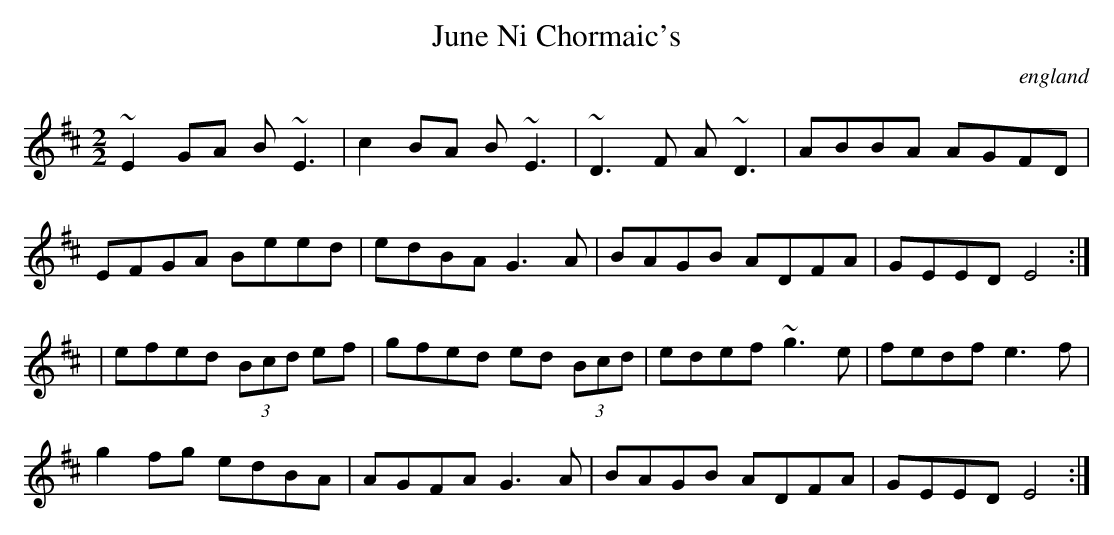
X:1
T:June Ni Chormaic's
O:england
M:2/2
L:1/8
K:EDor
~E2GA B~E3|c2BA B~E3|~D3F A~D3|ABBA AGFD|
EFGA Beed|edBA G3A|BAGB ADFA|GEED E4:|
|;efed (3Bcd ef|gfed ed (3Bcd|edef ~g3e|fedf e3f|
g2fg edBA|AGFA G3A|BAGB ADFA|GEED E4:|
